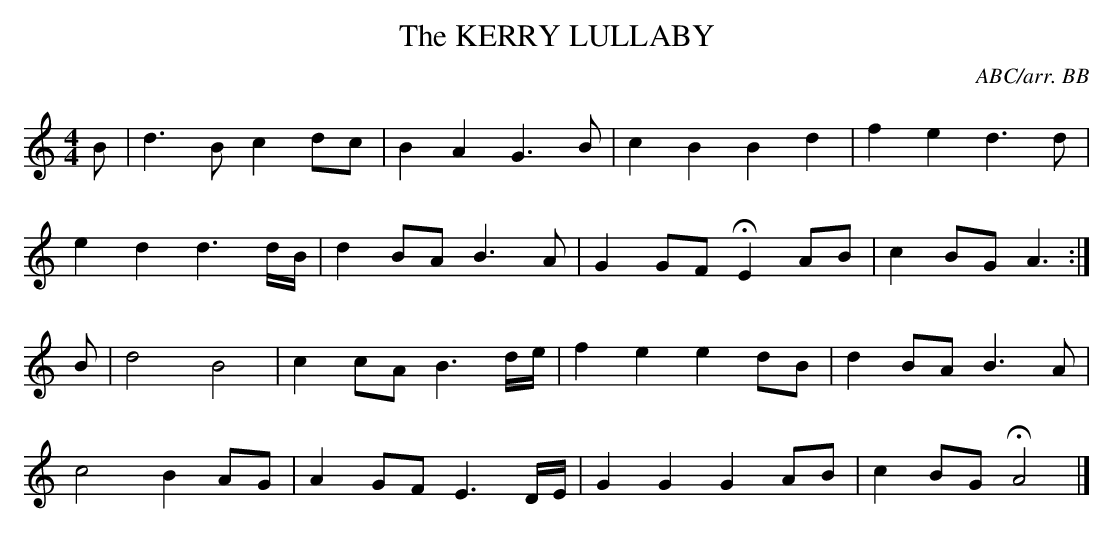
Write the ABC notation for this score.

X:1
T:KERRY LULLABY, The
Y:"slow"
C:ABC/arr. BB
L:1/8
M:4/4
K:Am
B|d3B c2dc|B2A2 G3B|c2B2 B2d2|f2e2 d3d|
e2d2 d3d/B/|d2BA B3A|G2GF HE2 AB|c2BG A3:|
B|d4 B4|c2cA B3d/e/|f2e2 e2dB|d2BA B3A|
c4 B2AG|A2GF E3D/E/|G2G2 G2AB|c2BG HA4|]
